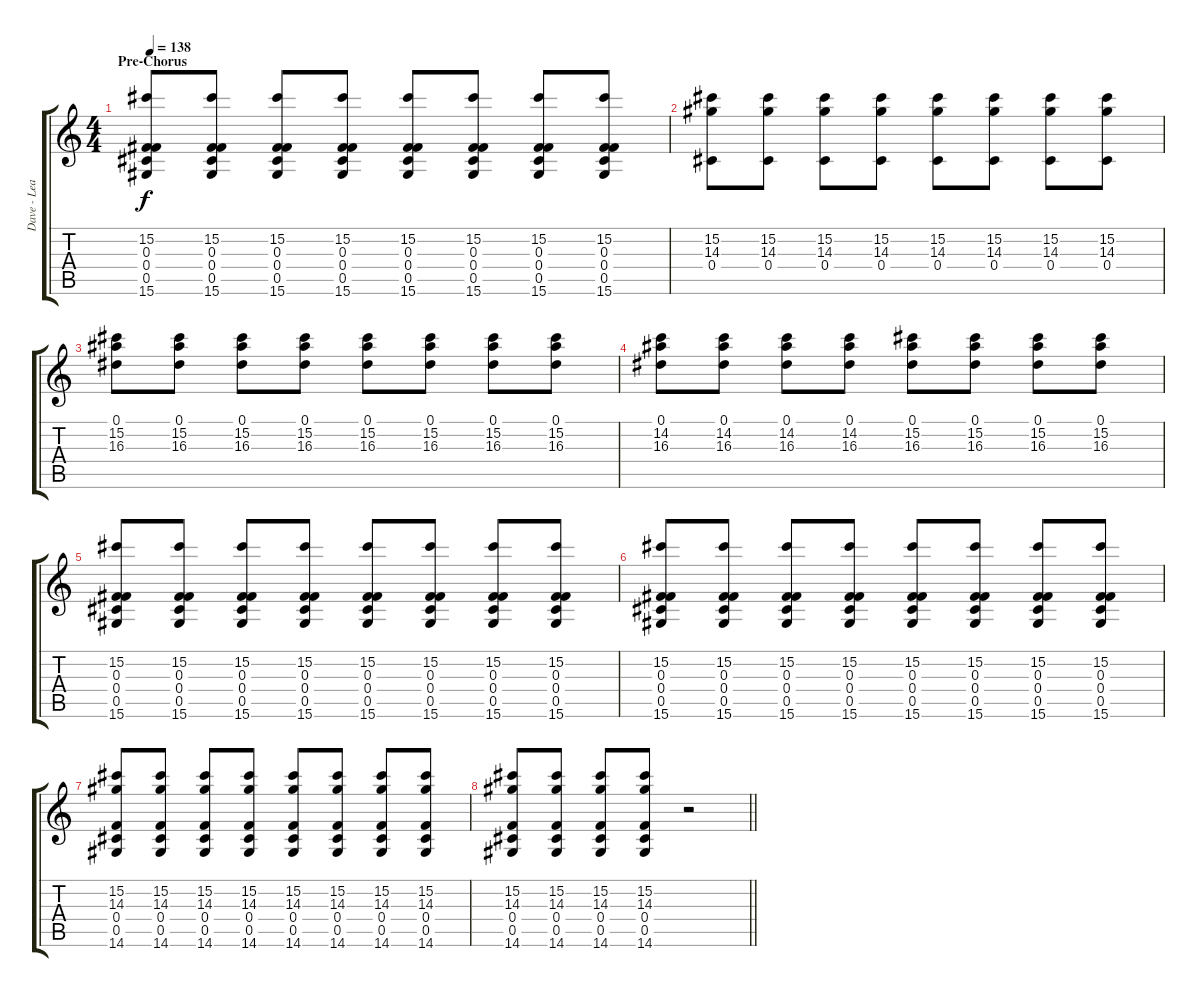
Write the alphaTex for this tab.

\track ("Dave - Lead Guitar" "Dave - Lea") {instrument overdrivenguitar}
\staff {score tabs}
\tuning (Eb4 Bb3 Gb3 Db3 Ab2 Eb2) {hide}
\ts (4 4)
\section ("" "Pre-Chorus")
\tempo 138
\clef g2
\ks c
(15.2 0.3 0.4 0.5 15.6).8{dy f volume 12 balance 8 instrument overdrivenguitar} (15.2 0.3 0.4 0.5 15.6).8 (15.2 0.3 0.4 0.5 15.6).8 (15.2 0.3 0.4 0.5 15.6).8 (15.2 0.3 0.4 0.5 15.6).8 (15.2 0.3 0.4 0.5 15.6).8 (15.2 0.3 0.4 0.5 15.6).8 (15.2 0.3 0.4 0.5 15.6).8 |
(15.2 14.3 0.4).8 (15.2 14.3 0.4).8 (15.2 14.3 0.4).8 (15.2 14.3 0.4).8 (15.2 14.3 0.4).8 (15.2 14.3 0.4).8 (15.2 14.3 0.4).8 (15.2 14.3 0.4).8 |
(0.1 15.2 16.3).8 (0.1 15.2 16.3).8 (0.1 15.2 16.3).8 (0.1 15.2 16.3).8 (0.1 15.2 16.3).8 (0.1 15.2 16.3).8 (0.1 15.2 16.3).8 (0.1 15.2 16.3).8 |
(0.1 14.2 16.3).8 (0.1 14.2 16.3).8 (0.1 14.2 16.3).8 (0.1 14.2 16.3).8 (0.1 15.2 16.3).8 (0.1 15.2 16.3).8 (0.1 15.2 16.3).8 (0.1 15.2 16.3).8 |
(15.2 0.3 0.4 0.5 15.6).8 (15.2 0.3 0.4 0.5 15.6).8 (15.2 0.3 0.4 0.5 15.6).8 (15.2 0.3 0.4 0.5 15.6).8 (15.2 0.3 0.4 0.5 15.6).8 (15.2 0.3 0.4 0.5 15.6).8 (15.2 0.3 0.4 0.5 15.6).8 (15.2 0.3 0.4 0.5 15.6).8 |
(15.2 0.3 0.4 0.5 15.6).8 (15.2 0.3 0.4 0.5 15.6).8 (15.2 0.3 0.4 0.5 15.6).8 (15.2 0.3 0.4 0.5 15.6).8 (15.2 0.3 0.4 0.5 15.6).8 (15.2 0.3 0.4 0.5 15.6).8 (15.2 0.3 0.4 0.5 15.6).8 (15.2 0.3 0.4 0.5 15.6).8 |
(15.2 14.3 0.4 0.5 14.6).8 (15.2 14.3 0.4 0.5 14.6).8 (15.2 14.3 0.4 0.5 14.6).8 (15.2 14.3 0.4 0.5 14.6).8 (15.2 14.3 0.4 0.5 14.6).8 (15.2 14.3 0.4 0.5 14.6).8 (15.2 14.3 0.4 0.5 14.6).8 (15.2 14.3 0.4 0.5 14.6).8 |
\barLineRight lightlight
(15.2 14.3 0.4 0.5 14.6).8 (15.2 14.3 0.4 0.5 14.6).8 (15.2 14.3 0.4 0.5 14.6).8 (15.2 14.3 0.4 0.5 14.6).8 r.2
